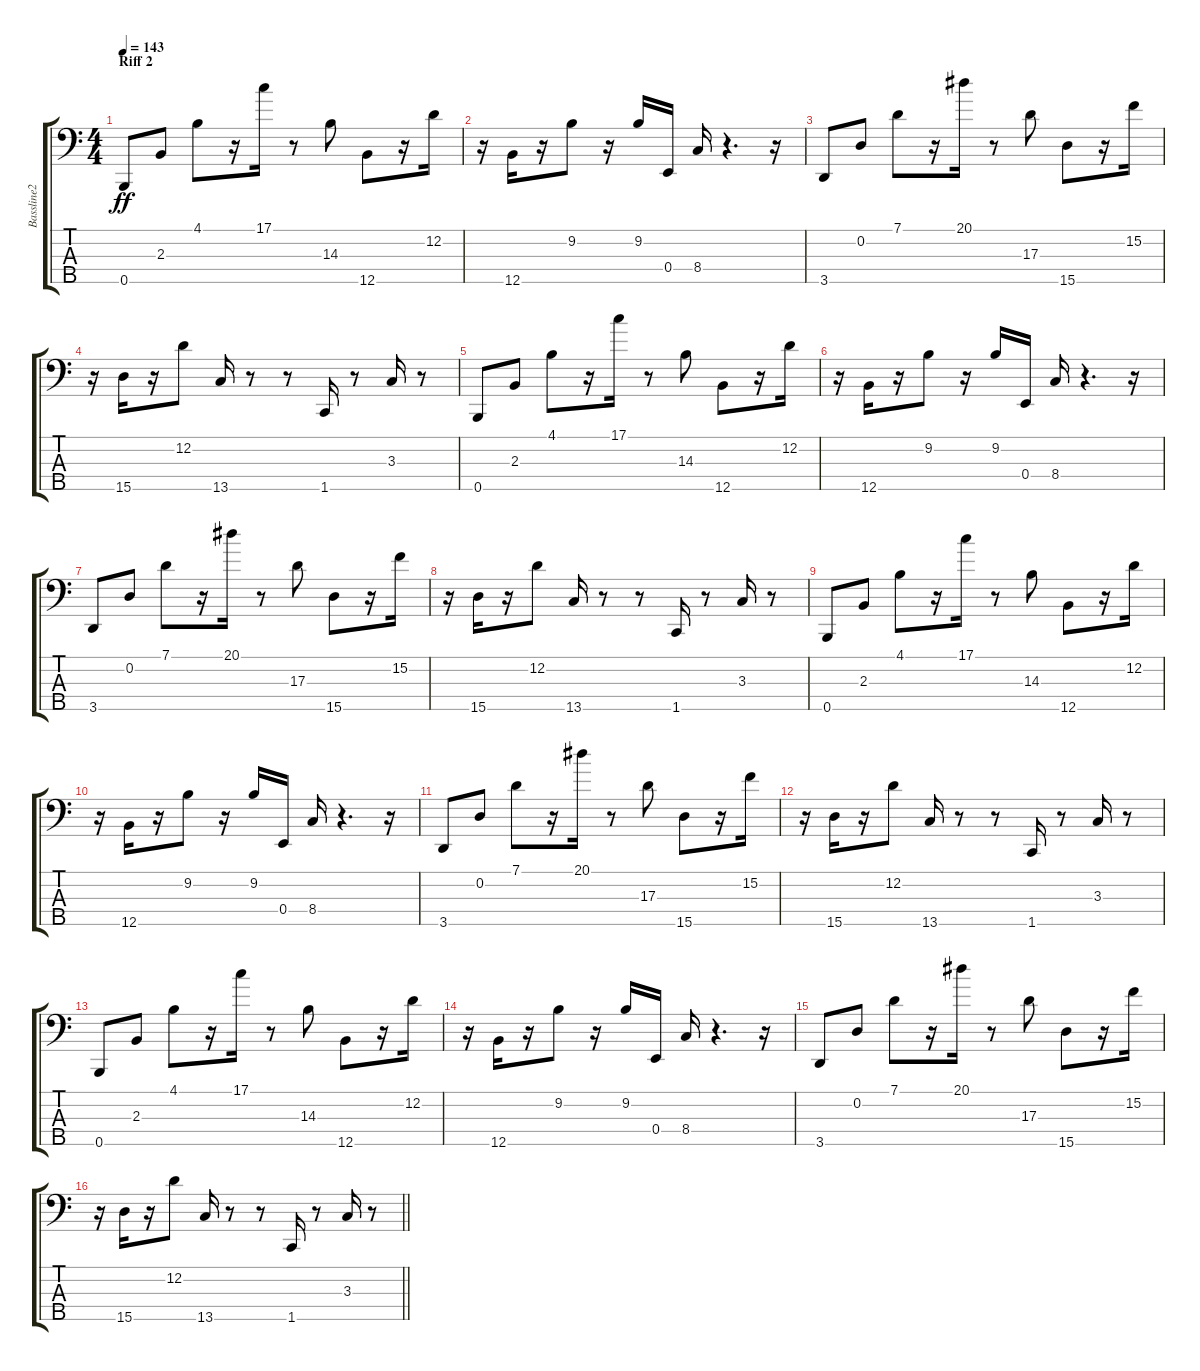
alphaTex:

\track ("Bassline2" "Bassline2") {instrument electricbassfinger}
\staff {score tabs}
\tuning (G2 D2 A1 E1 B0) {hide}
\ts (4 4)
\section ("" "Riff 2")
\tempo 143
\clef f4
\ks c
0.5.8{dy ff} 2.3.8 4.1.8 r.16 17.1.16 r.8 14.3.8 12.5.8 r.16 12.2.16 |
r.16 12.5.16 r.16 9.2.8 r.16 9.2.16 0.4.16 8.4.16 r.4{d} r.16 |
3.5.8 0.2.8 7.1.8 r.16 20.1.16 r.8 17.3.8 15.5.8 r.16 15.2.16 |
r.16 15.5.16 r.16 12.2.8 13.5.16 r.8 r.8 1.5.16 r.8 3.3.16 r.8 |
0.5.8 2.3.8 4.1.8 r.16 17.1.16 r.8 14.3.8 12.5.8 r.16 12.2.16 |
r.16 12.5.16 r.16 9.2.8 r.16 9.2.16 0.4.16 8.4.16 r.4{d} r.16 |
3.5.8 0.2.8 7.1.8 r.16 20.1.16 r.8 17.3.8 15.5.8 r.16 15.2.16 |
r.16 15.5.16 r.16 12.2.8 13.5.16 r.8 r.8 1.5.16 r.8 3.3.16 r.8 |
0.5.8 2.3.8 4.1.8 r.16 17.1.16 r.8 14.3.8 12.5.8 r.16 12.2.16 |
r.16 12.5.16 r.16 9.2.8 r.16 9.2.16 0.4.16 8.4.16 r.4{d} r.16 |
3.5.8 0.2.8 7.1.8 r.16 20.1.16 r.8 17.3.8 15.5.8 r.16 15.2.16 |
r.16 15.5.16 r.16 12.2.8 13.5.16 r.8 r.8 1.5.16 r.8 3.3.16 r.8 |
0.5.8 2.3.8 4.1.8 r.16 17.1.16 r.8 14.3.8 12.5.8 r.16 12.2.16 |
r.16 12.5.16 r.16 9.2.8 r.16 9.2.16 0.4.16 8.4.16 r.4{d} r.16 |
3.5.8 0.2.8 7.1.8 r.16 20.1.16 r.8 17.3.8 15.5.8 r.16 15.2.16 |
\barLineRight lightlight
r.16 15.5.16 r.16 12.2.8 13.5.16 r.8 r.8 1.5.16 r.8 3.3.16 r.8
